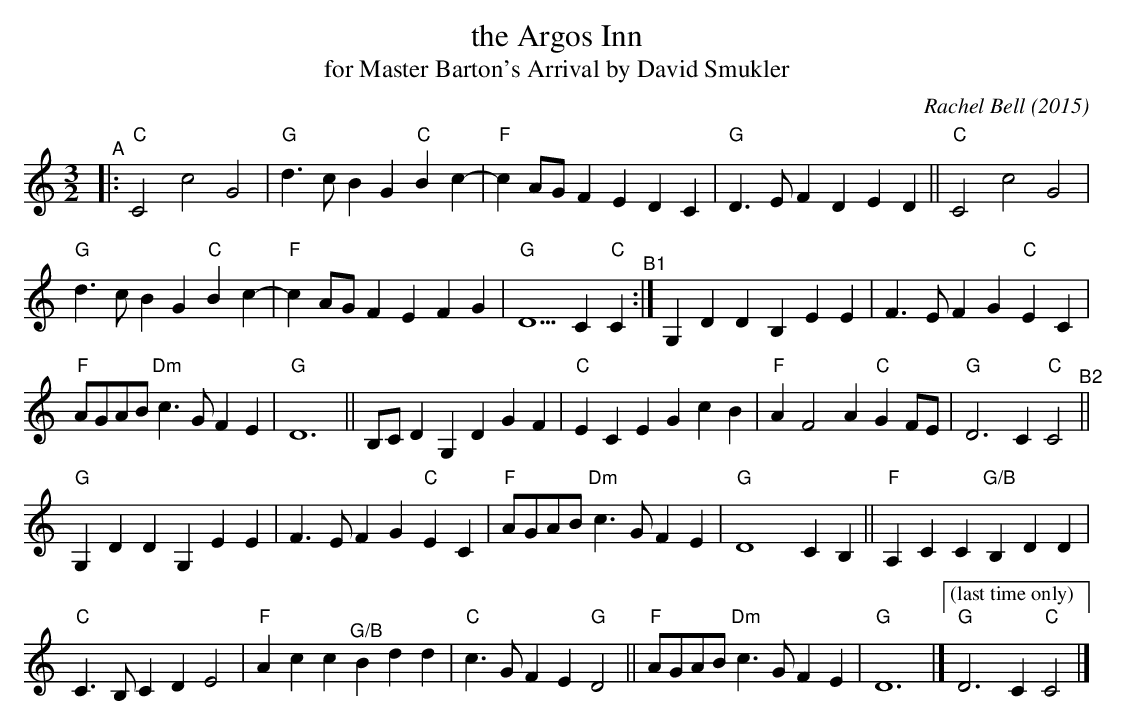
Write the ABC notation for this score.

X:1
T: the Argos Inn
T: for Master Barton's Arrival by David Smukler
C: Rachel Bell (2015)
M: 3/2
L: 1/8
K: C
"^A"|:\
"C"C4 c4 G4 | "G"d3c B2G2 "C"B2c2- | "F"c2AG F2E2 D2C2 | "G"D3E F2D2 E2D2 || "C"C4 c4 G4 |
"G"d3c B2G2 "C"B2c2- | "F"c2AG F2E2 F2G2 | "G"D5 C2 "C"C2 "^B1":|\
G,2D2 D2B,2 E2E2 | F3E F2G2 "C"E2C2 |
"F"AGAB "Dm"c3G F2E2 | "G"D12 ||\
B,CD2 G,2D2 G2F2 | "C"E2C2 E2G2 c2B2 | "F"A2 F4 A2 "C"G2FE | "G"D6 C2 "C"C4 "^B2"||
"G"G,2D2 D2G,2 E2E2 | F3E F2G2 "C"E2C2 | "F"AGAB "Dm"c3G F2E2 | "G"D8 C2B,2 ||\
"F"A,2C2 C2"G/B"B,2 D2D2 |
"C"C3B, C2D2 E4 | "F"A2c2 c2"^G/B"B2 d2d2 | "C"c3G F2E2 "G"D4 ||\
"F"AGAB "Dm"c3G F2E2 | "G"D12 |]["(last time only)" "G"D6 C2 "C"C4 |]
